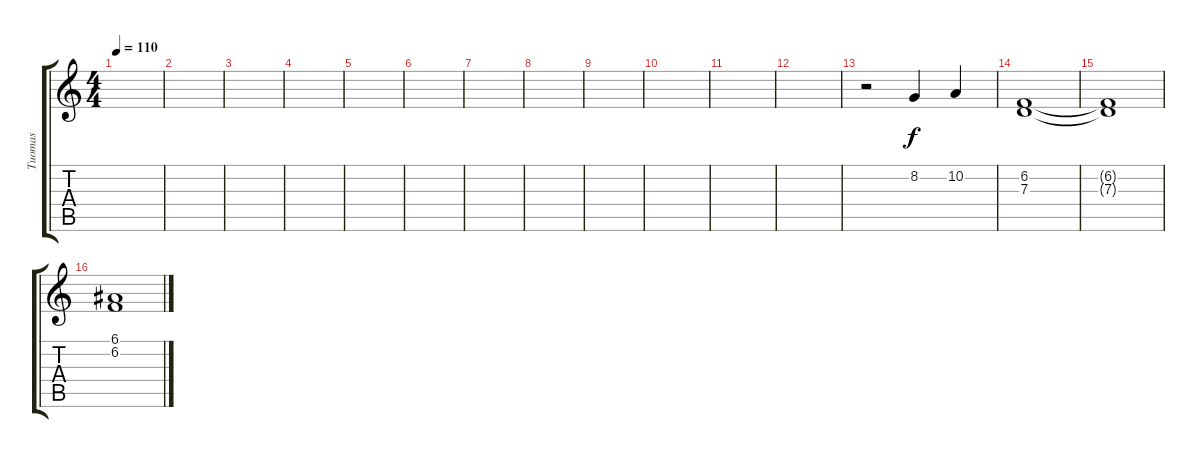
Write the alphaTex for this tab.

\track ("Tuomas" "Tuomas") {instrument pad4choir}
\staff {score tabs}
\tuning (E4 B3 G3 D3 A2 E2) {hide}
\ts (4 4)
\tempo 110
\clef g2
\ks c
|
|
|
|
|
|
|
|
|
|
|
|
r.2 8.2.4 10.2.4 |
(6.2 7.3).1 |
(6.2{t} 7.3{t}).1 |
(6.1 6.2).1
